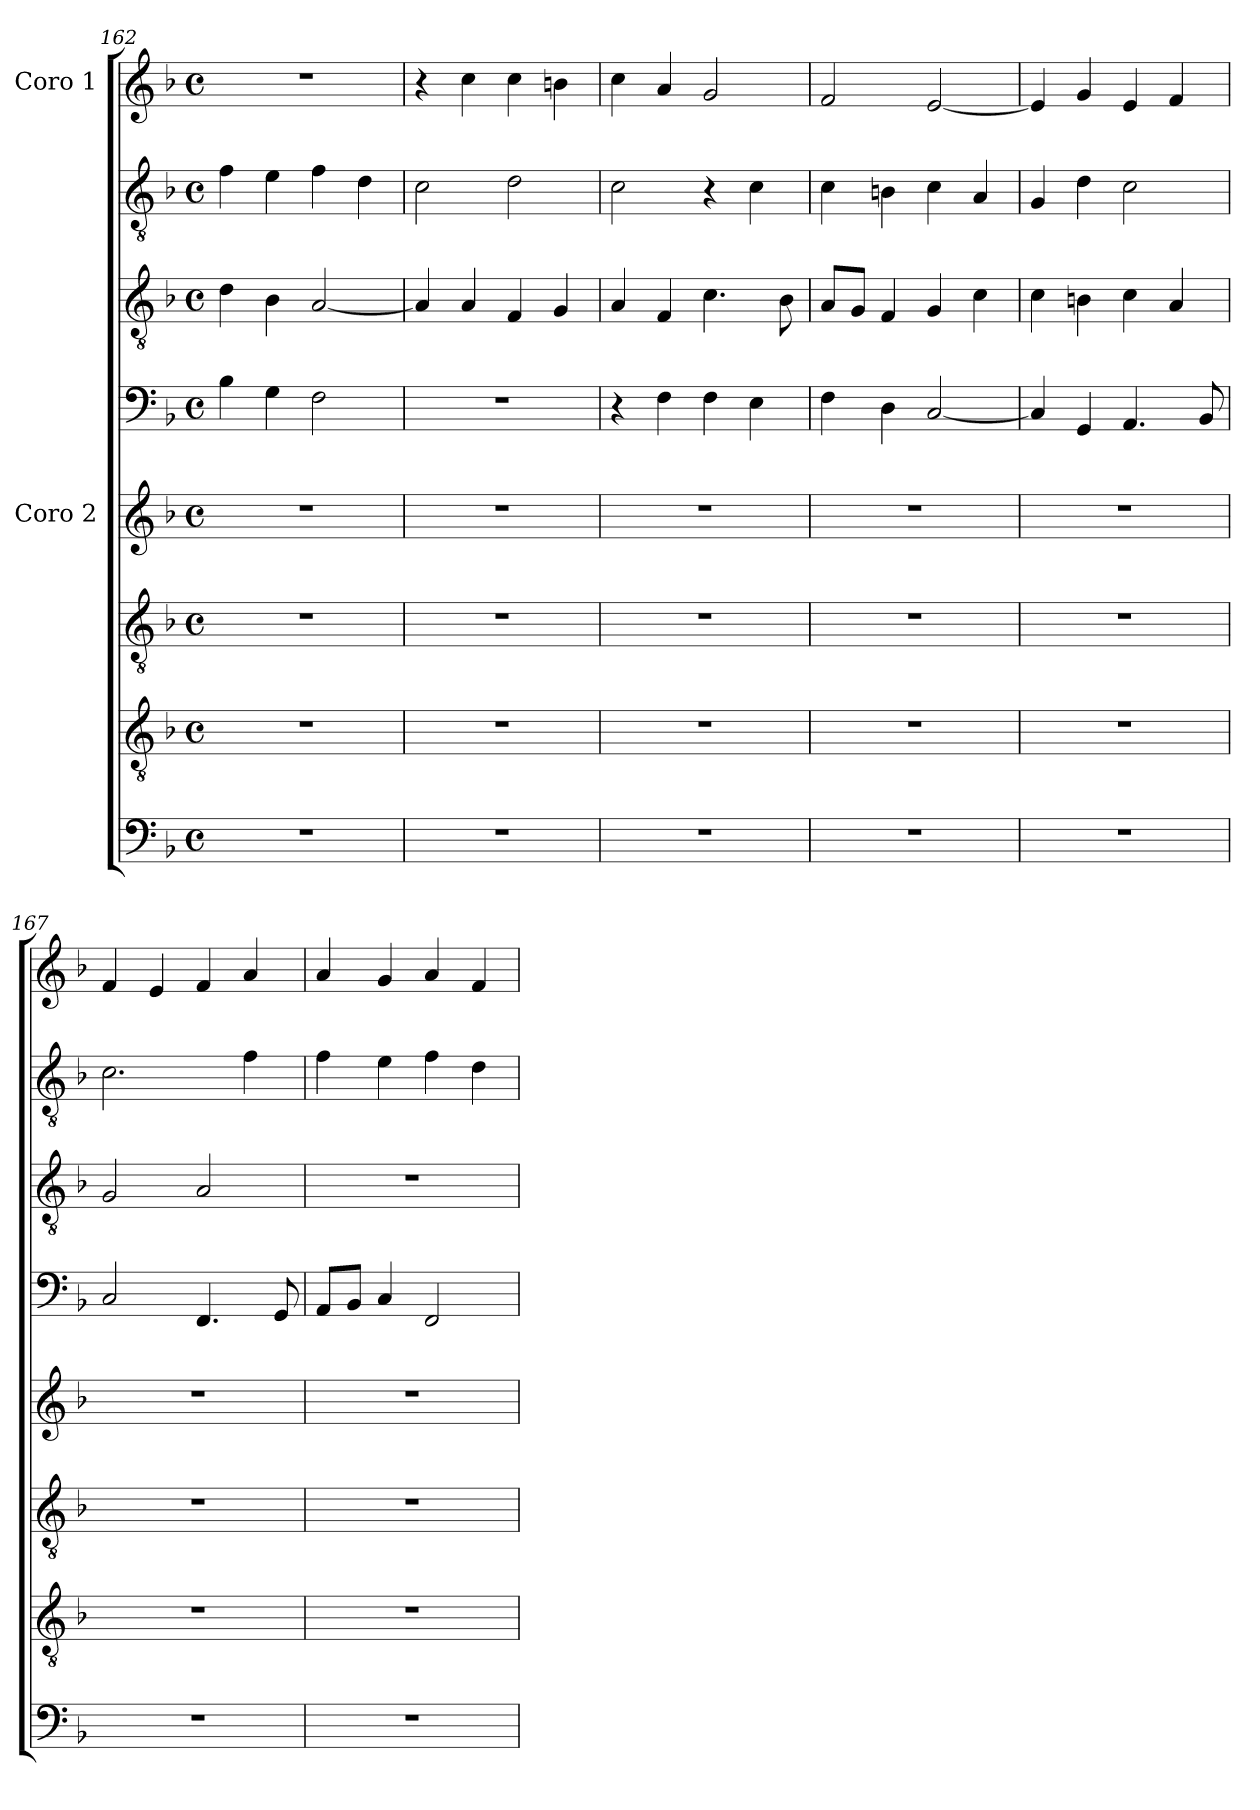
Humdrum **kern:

**kern	**kern	**kern	**kern	**kern	**kern	**kern	**kern
*part8	*part7	*part6	*part5	*part4	*part3	*part2	*part1
*staff8	*staff7	*staff6	*staff5	*staff4	*staff3	*staff2	*staff1
*	*	*	*I"Coro 2	*	*	*	*I"Coro 1
!!LO:LB:g=z
*clefF4	*clefGv2	*clefGv2	*clefG2	*clefF4	*clefGv2	*clefGv2	*clefG2
*k[b-]	*k[b-]	*k[b-]	*k[b-]	*k[b-]	*k[b-]	*k[b-]	*k[b-]
*F:	*F:	*F:	*F:	*F:	*F:	*F:	*F:
*M4/4	*M4/4	*M4/4	*M4/4	*M4/4	*M4/4	*M4/4	*M4/4
*met(c)	*met(c)	*met(c)	*met(c)	*met(c)	*met(c)	*met(c)	*met(c)
=162	=162	=162	=162	=162	=162	=162	=162
1r	1r	1r	1r	4B-\	4d\	4f\	1r
.	.	.	.	4G\	4B-\	4e\	.
.	.	.	.	2F\	[2A/	4f\	.
.	.	.	.	.	.	4d\	.
=163	=163	=163	=163	=163	=163	=163	=163
1r	1r	1r	1r	1r	4A/]	2c\	4r
.	.	.	.	.	4A/	.	4cc\
.	.	.	.	.	4F/	2d\	4cc\
.	.	.	.	.	4G/	.	4bn\
=164	=164	=164	=164	=164	=164	=164	=164
1r	1r	1r	1r	4r	4A/	2c\	4cc\
.	.	.	.	4F\	4F/	.	4a/
.	.	.	.	4F\	4.c\	4r	2g/
.	.	.	.	4E\	.	4c\	.
.	.	.	.	.	8B-\	.	.
=165	=165	=165	=165	=165	=165	=165	=165
1r	1r	1r	1r	4F\	8A/L	4c\	2f/
.	.	.	.	.	8G/J	.	.
.	.	.	.	4D\	4F/	4Bn\	.
.	.	.	.	[2C/	4G/	4c\	[2e/
.	.	.	.	.	4c\	4A/	.
=166	=166	=166	=166	=166	=166	=166	=166
1r	1r	1r	1r	4C/]	4c\	4G/	4e/]
.	.	.	.	4GG/	4Bn\	4d\	4g/
.	.	.	.	4.AA/	4c\	2c\	4e/
.	.	.	.	.	4A/	.	4f/
.	.	.	.	8BB-/	.	.	.
=167	=167	=167	=167	=167	=167	=167	=167
1r	1r	1r	1r	2C/	2G/	2.c\	4f/
.	.	.	.	.	.	.	4e/
.	.	.	.	4.FF/	2A/	.	4f/
.	.	.	.	.	.	4f\	4a/
.	.	.	.	8GG/	.	.	.
=168	=168	=168	=168	=168	=168	=168	=168
1r	1r	1r	1r	8AA/L	1r	4f\	4a/
.	.	.	.	8BB-/J	.	.	.
.	.	.	.	4C/	.	4e\	4g/
.	.	.	.	2FF/	.	4f\	4a/
.	.	.	.	.	.	4d\	4f/
=	=	=	=	=	=	=	=
*-	*-	*-	*-	*-	*-	*-	*-
